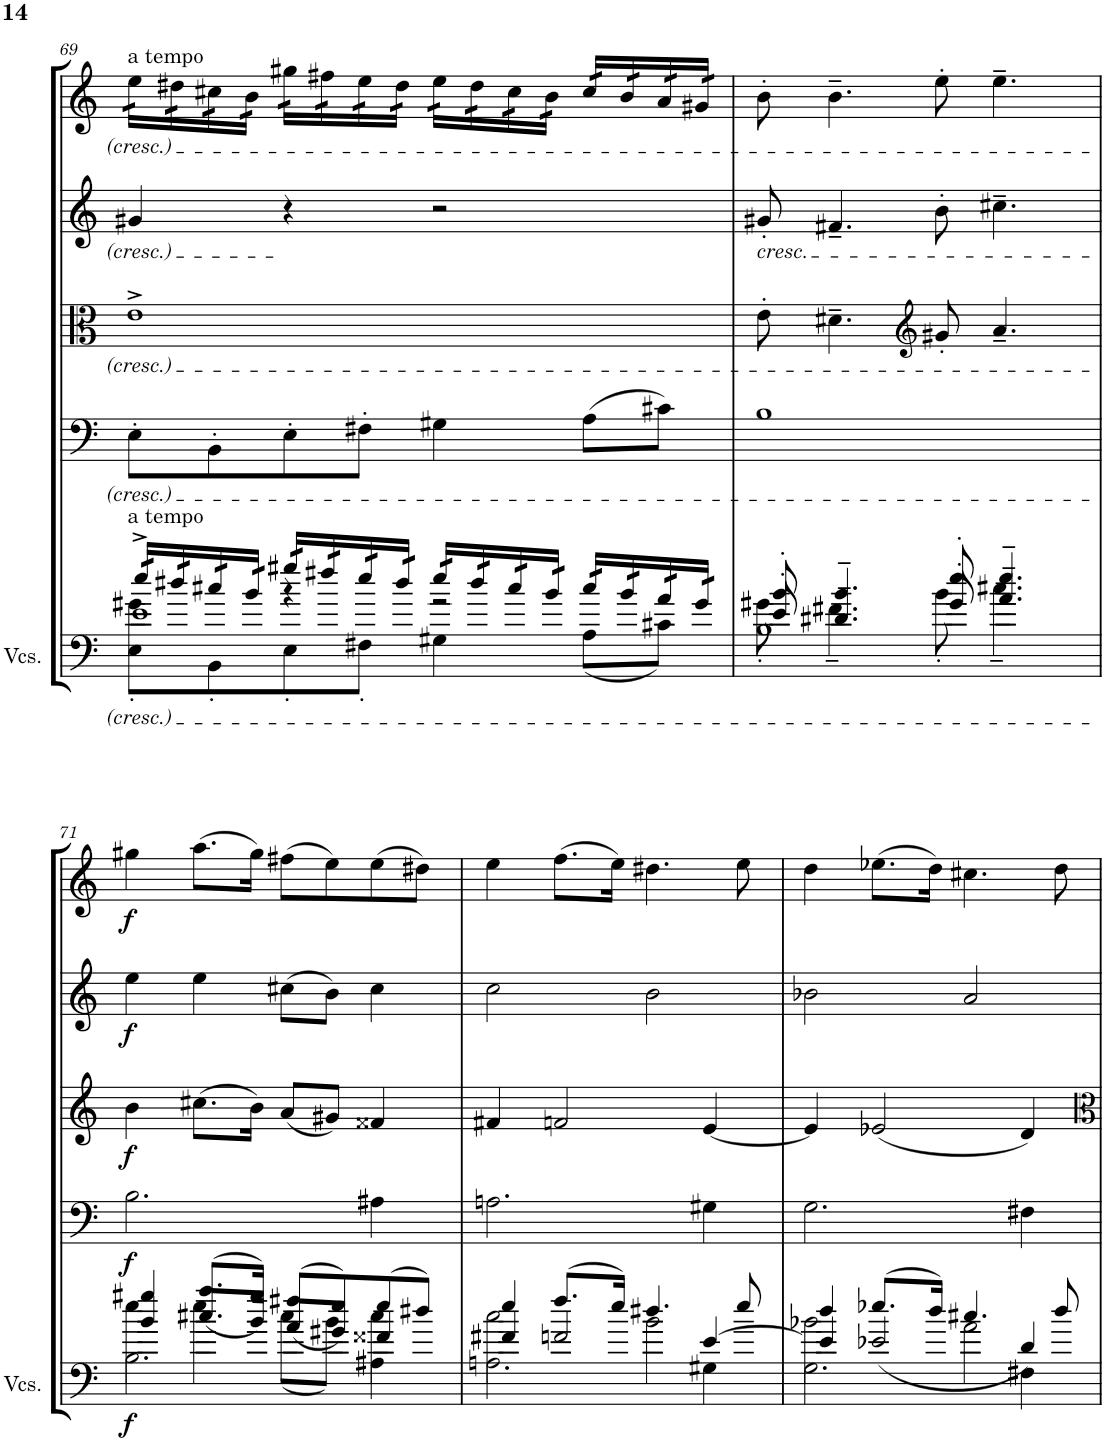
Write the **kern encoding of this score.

**kern	**dynam	**kern	**dynam	**kern	**dynam	**kern	**dynam	**kern	**dynam
*part5	*part5	*part4	*part4	*part3	*part3	*part2	*part2	*part1	*part1
*staff5	*staff5	*staff4	*staff4	*staff3	*staff3	*staff2	*staff2	*staff1	*staff1
*I"Violoncellos	*	*I"Violoncello	*	*I"Viola	*	*I"Violin II	*	*I"Violin I	*
*I'Vcs.	*	*I'Vc	*	*I'Vla	*	*I'Vln	*	*I'Vln	*
!!LO:PB:g=z
*clefF4	*	*clefF4	*	*clefC3	*	*clefG2	*	*clefG2	*
*k[]	*	*k[]	*	*k[]	*	*k[]	*	*k[]	*
*M4/4	*	*M4/4	*	*M4/4	*	*M4/4	*	*M4/4	*
=69	=69	=69	=69	=69	=69	=69	=69	=69	=69
*^	*	*	*	*	*	*	*	*	*
*	*^	*	*	*	*	*	*	*	*	*
*	*	*^	*	*	*	*	*	*	*	*	*
!	!	!	!	!	!	!	!	!	!	!	!LO:TX:a:t=a tempo	!
!LO:TX:a:t=a tempo	!	!	!	!	!	!	!	!	!	!	!	!
*tremolo	*	*	*	*	*	*	*	*	*	*	*	*
*	*	*	*	*	*	*	*	*	*	*	*tremolo	*
32ee/LLL	4g#X\	1e^	8E'\L	.	8E'\L	.	1e^	.	4g#X/	.	32ee\LLL	.
32ee/	.	.	.	.	.	.	.	.	.	.	32ee\	.
32dd#X/	.	.	.	.	.	.	.	.	.	.	32dd#X\	.
32dd#X/	.	.	.	.	.	.	.	.	.	.	32dd#X\	.
32cc#X/	.	.	8BB'\	.	8BB'\	.	.	.	.	.	32cc#X\	.
32cc#X/	.	.	.	.	.	.	.	.	.	.	32cc#X\	.
32b/	.	.	.	.	.	.	.	.	.	.	32b\	.
32b/JJJ	.	.	.	.	.	.	.	.	.	.	32b\JJJ	.
32gg#X/LLL	4r	.	8E'\	.	8E'\	.	.	.	4r	.	32gg#X\LLL	.
32gg#X/	.	.	.	.	.	.	.	.	.	.	32gg#X\	.
32ff#X/	.	.	.	.	.	.	.	.	.	.	32ff#X\	.
32ff#X/	.	.	.	.	.	.	.	.	.	.	32ff#X\	.
32ee/	.	.	8F#X'\J	.	8F#X'\J	.	.	.	.	.	32ee\	.
32ee/	.	.	.	.	.	.	.	.	.	.	32ee\	.
32dd#/	.	.	.	.	.	.	.	.	.	.	32dd#\	.
32dd#/JJJ	.	.	.	.	.	.	.	.	.	.	32dd#\JJJ	.
32ee/LLL	2r	.	4G#X\	.	4G#X\	.	.	.	2r	.	32ee\LLL	.
32ee/	.	.	.	.	.	.	.	.	.	.	32ee\	.
32dd#/	.	.	.	.	.	.	.	.	.	.	32dd#\	.
32dd#/	.	.	.	.	.	.	.	.	.	.	32dd#\	.
32cc#/	.	.	.	.	.	.	.	.	.	.	32cc#\	.
32cc#/	.	.	.	.	.	.	.	.	.	.	32cc#\	.
32b/	.	.	.	.	.	.	.	.	.	.	32b\	.
32b/JJJ	.	.	.	.	.	.	.	.	.	.	32b\JJJ	.
32cc#/LLL	.	.	(8A\L	.	(8A\L	.	.	.	.	.	32cc#/LLL	.
32cc#/	.	.	.	.	.	.	.	.	.	.	32cc#/	.
32b/	.	.	.	.	.	.	.	.	.	.	32b/	.
32b/	.	.	.	.	.	.	.	.	.	.	32b/	.
32a/	.	.	8c#X\J)	.	8c#X\J)	.	.	.	.	.	32a/	.
32a/	.	.	.	.	.	.	.	.	.	.	32a/	.
32g#/	.	.	.	.	.	.	.	.	.	.	32g#X/	.
32g#/JJJ	.	.	.	.	.	.	.	.	.	.	32g#X/JJJ	.
*	*	*	*	*	*	*	*	*	*	*	*Xtremolo	*
*Xtremolo	*	*	*	*	*	*	*	*	*	*	*	*
=70	=70	=70	=70	=70	=70	=70	=70	=70	=70	=70	=70	=70
!	!	!	!	!	!	!	!	!	!LO:TX:b:i:t=cresc.	!	!	!
8b'/	8g#X'\	8e'/	1B	.	1B	.	8e'\	.	8g#X'/	.	8b'\	.
4.b~/	4.f#X~\	4.d#X~/	.	.	.	.	4.d#X~\	.	4.f#X~/	.	4.b~\	.
*	*	*	*	*	*	*	*clefG2	*	*	*	*	*
8ee'/	8b'\	8g#'/	.	.	.	.	8g#X'/	.	8b'\	.	8ee'\	.
4.ee~/	4.cc#X~\	4.a~/	.	.	.	.	4.a~/	.	4.cc#X~\	.	4.ee~\	.
!!LO:LB:g=z
=71	=71	=71	=71	=71	=71	=71	=71	=71	=71	=71	=71	=71
!	!	!	!	!LO:DY:b	!	!LO:DY:b	!	!LO:DY:b	!	!LO:DY:b	!	!LO:DY:b
4gg#X/	4ee\	4b/	2.B\	f	2.B\	f	4b\	f	4ee\	f	4gg#X\	f
(8.aa/L	4ee\	(8.cc#X/L	.	.	.	.	(8.cc#X\L	.	4ee\	.	(8.aa\L	.
16gg#/Jk)	.	16b/Jk)	.	.	.	.	16b\Jk)	.	.	.	16gg#\Jk)	.
(8ff#X/L	(8cc#\L	(8a/L	.	.	.	.	(8a/L	.	(8cc#X\L	.	(8ff#X\L	.
8ee/)	8b\J)	8g#X/J)	.	.	.	.	8g#X/J)	.	8b\J)	.	8ee\)	.
(8ee/	4cc#\	4f##X/	4A#X\	.	4A#X\	.	4f##X/	.	4cc#\	.	(8ee\	.
8dd#X/J)	.	.	.	.	.	.	.	.	.	.	8dd#X\J)	.
=72	=72	=72	=72	=72	=72	=72	=72	=72	=72	=72	=72	=72
4ee/	2cc\	4f#X/	2.An\	.	2.An\	.	4f#X/	.	2cc\	.	4ee\	.
(8.ff/L	.	2fn/	.	.	.	.	2fn/	.	.	.	(8.ff\L	.
16ee/Jk)	.	.	.	.	.	.	.	.	.	.	16ee\Jk)	.
4.dd#X/	2b\	.	.	.	.	.	.	.	2b\	.	4.dd#X\	.
.	.	[4e/	4G#X\	.	4G#X\	.	[4e/	.	.	.	.	.
8ee/	.	.	.	.	.	.	.	.	.	.	8ee\	.
=73	=73	=73	=73	=73	=73	=73	=73	=73	=73	=73	=73	=73
4dd/	2b-X\	4e/]	2.G\	.	2.G\	.	4e/]	.	2b-X\	.	4dd\	.
(8.ee-X/L	.	(2e-X/	.	.	.	.	(2e-X/	.	.	.	(8.ee-X\L	.
16dd/Jk)	.	.	.	.	.	.	.	.	.	.	16dd\Jk)	.
4.cc#X/	2a\	.	.	.	.	.	.	.	2a/	.	4.cc#X\	.
.	.	4d/)	4F#X\	.	4F#X\	.	4d/)	.	.	.	.	.
8dd/	.	.	.	.	.	.	.	.	.	.	8dd\	.
*v	*v	*v	*v	*	*	*	*	*	*	*	*	*
=	=	=	=	=	=	=	=	=	=
*-	*-	*-	*-	*-	*-	*-	*-	*-	*-
